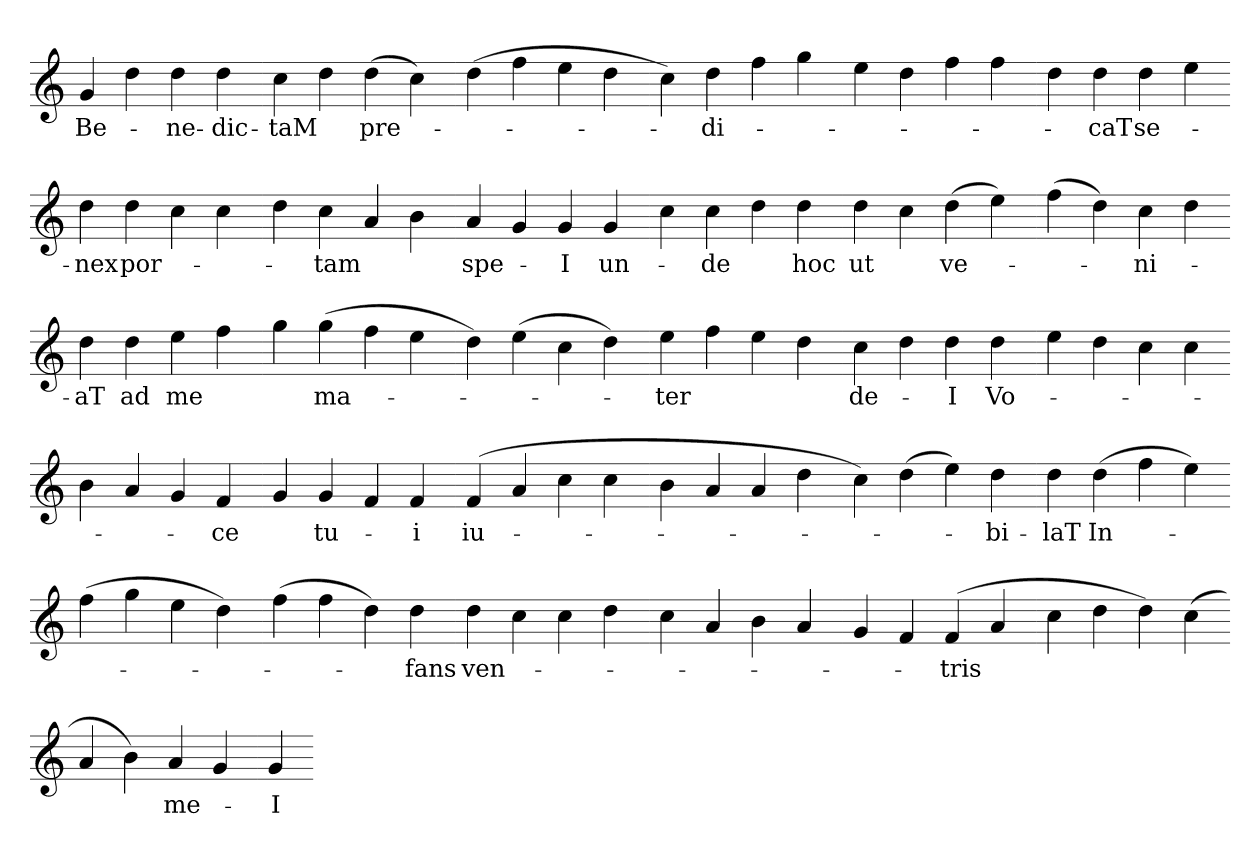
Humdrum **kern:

**kern	**text
*part1	*part1
*staff1	*staff1
*clefG2	*
=	=
4g	Be-
4dd	.
4dd	ne-
4dd	dic-
=-	=-
4cc	taM
4dd	.
(>4dd	pre-
4cc)	.
=-	=-
(>4dd	.
4ff	.
4ee	.
4dd	.
=-	=-
4cc)	.
4dd	di-
4ff	.
4gg	.
=-	=-
4ee	.
4dd	.
4ff	.
4ff	.
=-	=-
4dd	.
4dd	caT
4dd	se-
4ee	.
=-	=-
4dd	nex
4dd	por-
4cc	.
4cc	.
=-	=-
4dd	.
4cc	tam
4a	.
4b	.
=-	=-
4a	spe-
4g	.
4g	I
4g	un-
=-	=-
4cc	.
4cc	de
4dd	.
4dd	hoc
=-	=-
4dd	ut
4cc	.
(>4dd	ve-
4ee)	.
=-	=-
(>4ff	.
4dd)	.
4cc	ni-
4dd	.
=-	=-
4dd	aT
4dd	ad
4ee	me
4ff	.
=-	=-
4gg	.
(>4gg	ma-
4ff	.
4ee	.
=-	=-
4dd)	.
(>4ee	.
4cc	.
4dd)	.
=-	=-
4ee	ter
4ff	.
4ee	.
4dd	.
=-	=-
4cc	de-
4dd	.
4dd	I
4dd	Vo-
=-	=-
4ee	.
4dd	.
4cc	.
4cc	.
=-	=-
4b	.
4a	.
4g	.
4f	ce
=-	=-
4g	.
4g	tu-
4f	.
4f	i
=-	=-
(>4f	iu-
4a	.
4cc	.
4cc	.
=-	=-
4b	.
4a	.
4a	.
4dd	.
=-	=-
4cc)	.
(>4dd	.
4ee)	.
4dd	bi-
=-	=-
4dd	laT
(>4dd	In-
4ff	.
4ee)	.
=-	=-
(>4ff	.
4gg	.
4ee	.
4dd)	.
=-	=-
(>4ff	.
4ff	.
4dd)	.
4dd	fans
=-	=-
4dd	ven-
4cc	.
4cc	.
4dd	.
=-	=-
4cc	.
4a	.
4b	.
4a	.
=-	=-
4g	.
4f	.
(>4f	tris
4a	.
=-	=-
4cc	.
4dd	.
4dd)	.
(>4cc	.
=-	=-
4a	.
4b)	.
4a	me-
4g	.
=-	=-
4g	I
=-	=-
*-	*-
